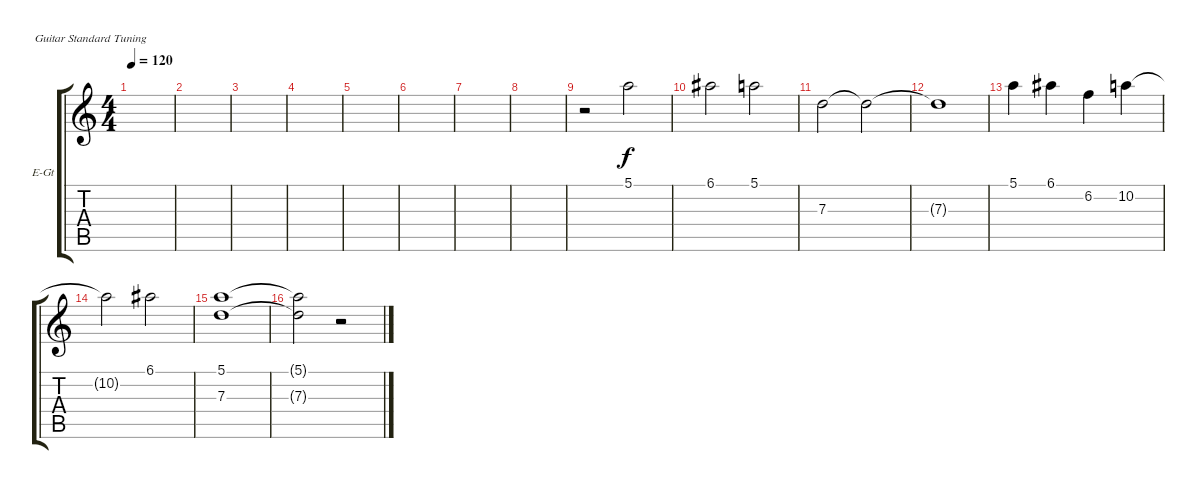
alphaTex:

\bracketExtendMode groupsimilarinstruments
\firstSystemTrackNameOrientation horizontal
\otherSystemsTrackNameOrientation horizontal
\track ("Voz" "E-Gt") {instrument distortionguitar}
\staff {score tabs}
\tuning (E4 B3 G3 D3 A2 E2)
\ts (4 4)
\tempo 120
\clef g2
\scale
0.333333
\ks c
|
\scale
0.333333 |
\scale
0.333333 |
|
|
|
|
|
r.2 5.1.2 |
6.1.2 5.1.2 |
7.3.2 7.3{t}.2 |
7.3{t}.1 |
5.1.4 6.1.4 6.2.4 10.2.4 |
10.2{t}.2 6.1.2 |
(7.3 5.1).1 |
(7.3{t} 5.1{t}).2 r.2
